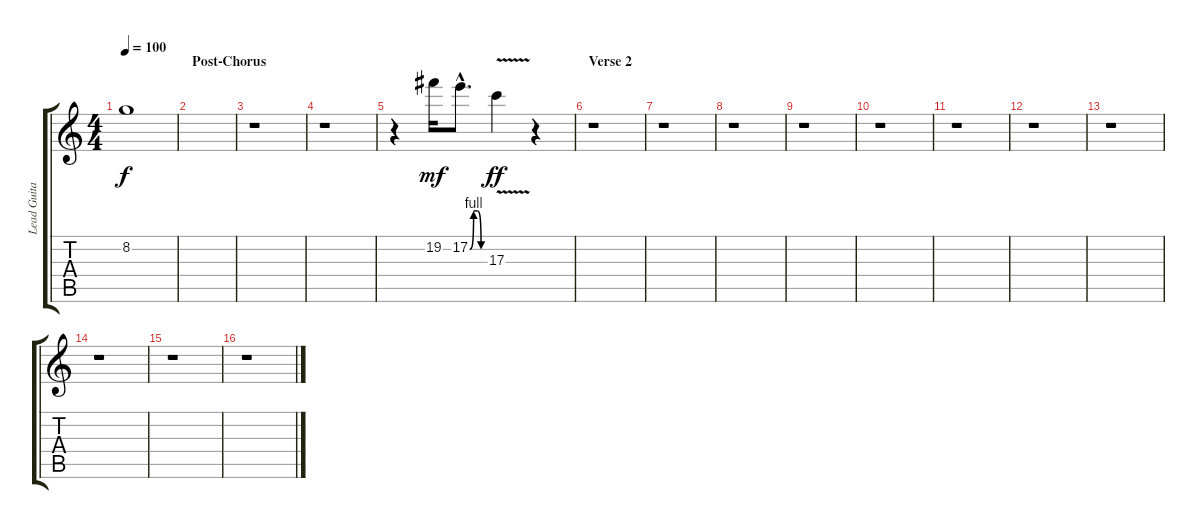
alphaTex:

\track ("Lead Guitar" "Lead Guita") {instrument overdrivenguitar}
\staff {score tabs}
\tuning (E4 B3 G3 D3 A2 E2) {hide}
\ts (4 4)
\tempo 100
\clef g2
\ks c
8.2{t}.1{dy f volume 0} |
\section ("" "Post-Chorus")
|
r.1 |
r.1 |
r.4 19.2.16{dy mf volume 16 balance 4} 17.2{be (custom 0 0 15 4 30 4 45 0 60 0) hac}.8{d} 17.3{v}.4{dy ff} r.4 |
\section ("" "Verse 2")
r.1 |
r.1 |
r.1 |
r.1 |
r.1 |
r.1 |
r.1 |
r.1 |
r.1 |
r.1 |
r.1
